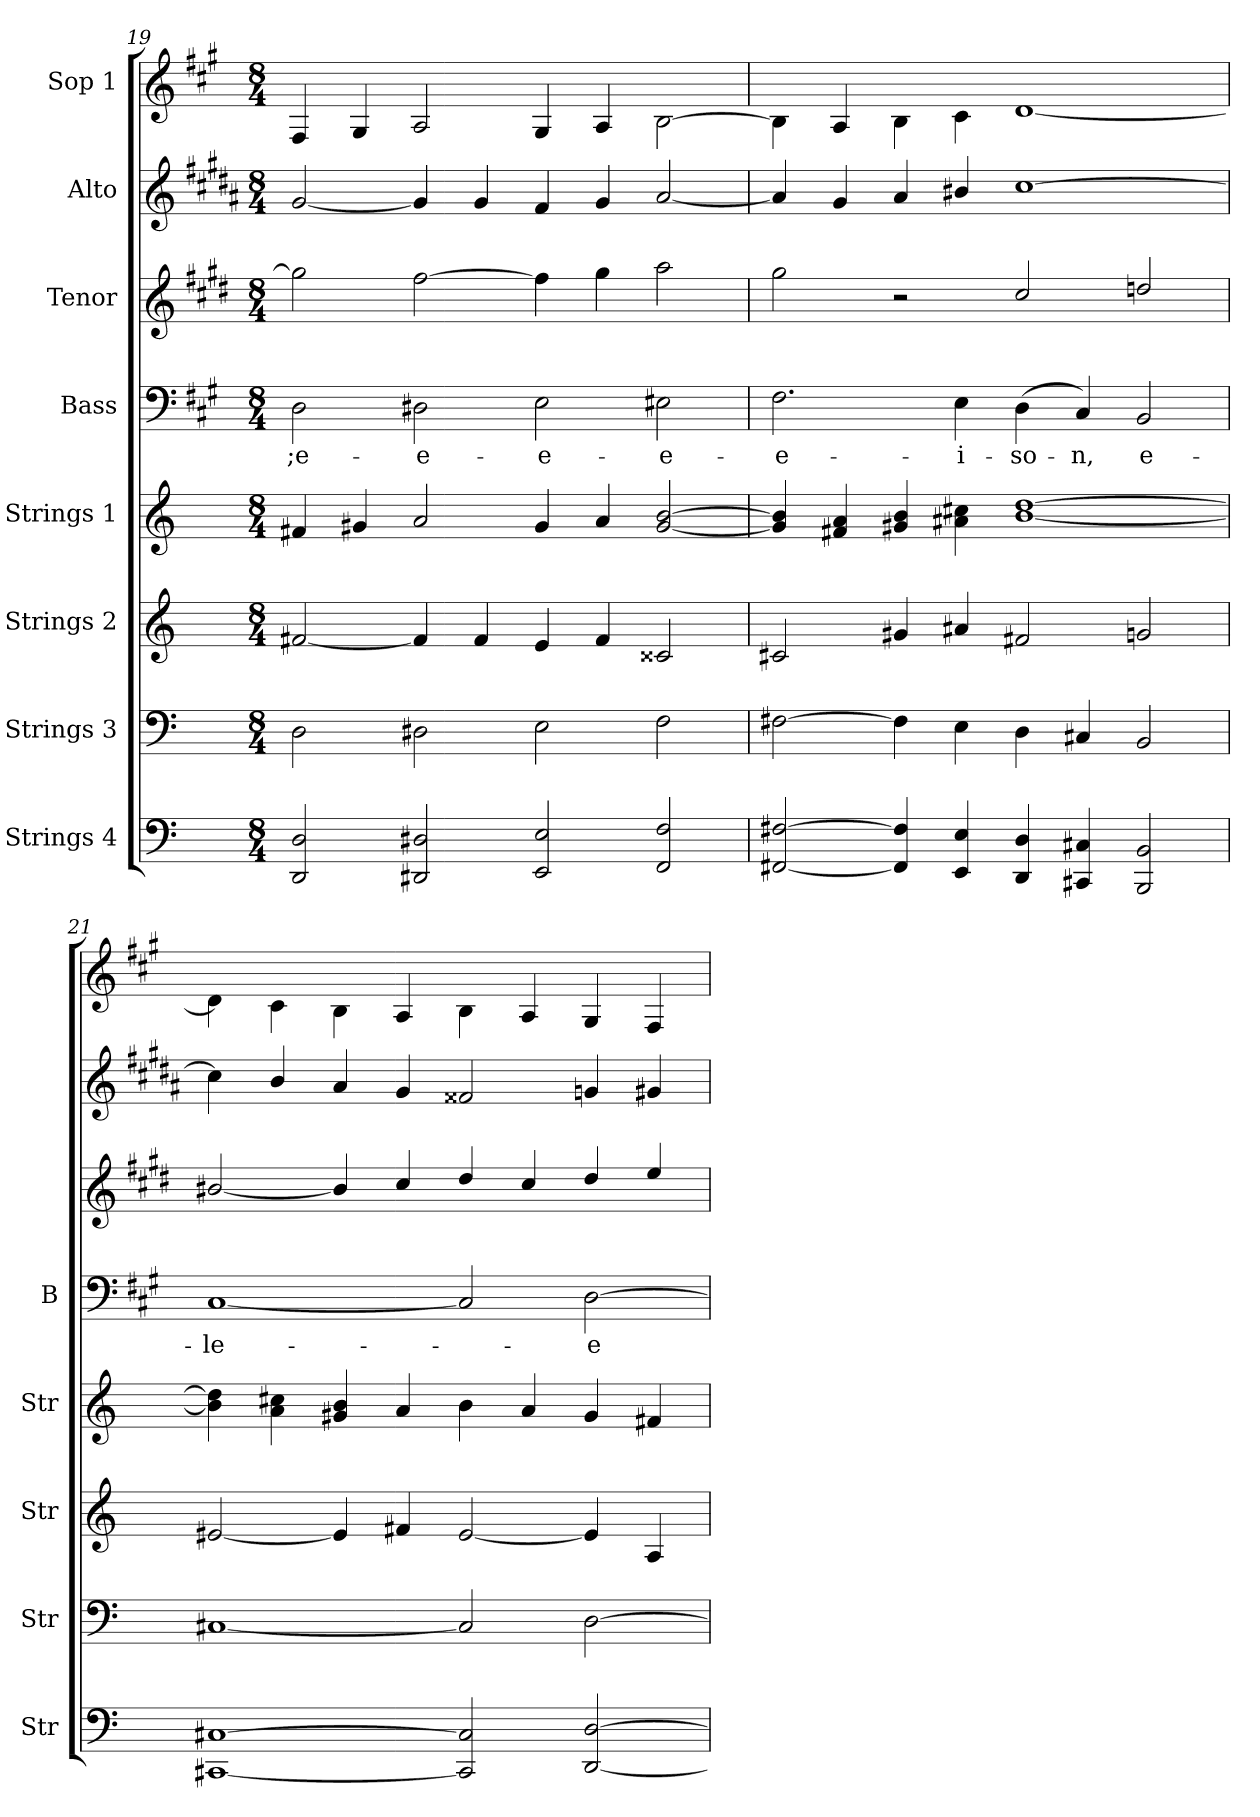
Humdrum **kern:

**kern	**kern	**kern	**kern	**kern	**text	**kern	**kern	**kern
*part8	*part7	*part6	*part5	*part4	*part4	*part3	*part2	*part1
*staff8	*staff7	*staff6	*staff5	*staff4	*staff4	*staff3	*staff2	*staff1
*I"Strings 4	*I"Strings 3	*I"Strings 2	*I"Strings 1	*I"Bass	*	*I"Tenor	*I"Alto	*I"Sop 1
*I'Str	*I'Str	*I'Str	*I'Str	*I'B	*	*	*	*
!!LO:LB:g=z
*clefF4	*clefF4	*clefG2	*clefG2	*clefF4	*	*clefG2	*clefG2	*clefG2
*	*	*	*	*	*	*ITrd4c7	*ITrd1c2	*ITrd-7c-12
*k[]	*k[]	*k[]	*k[]	*k[f#c#g#]	*	*k[f#c#g#]	*k[f#c#g#]	*k[f#c#g#]
*C:	*C:	*C:	*C:	*A:	*	*A:	*A:	*A:
*M8/4	*M8/4	*M8/4	*M8/4	*M8/4	*	*M8/4	*M8/4	*M8/4
=19	=19	=19	=19	=19	=19	=19	=19	=19
2DD/ 2D/	2D\	[2f#X/	4f#X/	2D\	-;e-	2cc#\]	[2f#/	4f#/
.	.	.	4g#X/	.	.	.	.	4g#/
2DD#X/ 2D#X/	2D#X\	4f#/]	2a/	2D#X\	-e-	[2b\	4f#/]	2a/
.	.	4f#/	.	.	.	.	4f#/	.
2EE/ 2E/	2E\	4e/	4g#/	2E\	-e-	4b\]	4e/	4g#/
.	.	4f#/	4a/	.	.	4cc#\	4f#/	4a/
2FF/ 2F/	2F\	2c##X/	[2g#/ [2b/	2E#X\	-e-	2dd\	[2g#/	[2b\
=20	=20	=20	=20	=20	=20	=20	=20	=20
[2FF#X/ [2F#X/	[2F#X\	2c#X/	4g#/] 4b/]	2.F#\	-e-	2cc#\	4g#/]	4b\]
.	.	.	4f#X/ 4a/	.	.	.	4f#/	4a/
4FF#/] 4F#/]	4F#\]	4g#X/	4g#X/ 4b/	.	.	2r	4g#/	4b\
4EE/ 4E/	4E\	4a#X/	4a#X\ 4cc#X\	4E\	-i-	.	4a#X/	4cc#\
4DD/ 4D/	4D\	2f#X/	[1b [1dd	(4D\	-so-	2f#/	[1b	[1dd
4CC#X/ 4C#X/	4C#X/	.	.	4C#/)	-n,	.	.	.
2BBB/ 2BB/	2BB/	2gn/	.	2BB/	e-	2gn/	.	.
=21	=21	=21	=21	=21	=21	=21	=21	=21
[1CC#X [1C#X	[1C#X	[2e#X/	4b\] 4dd\]	[1C#	-le-	[2e#X/	4b\]	4dd\]
.	.	.	4a\ 4cc#X\	.	.	.	4a/	4cc#\
.	.	4e#/]	4g#X/ 4b/	.	.	4e#/]	4g#/	4b\
.	.	4f#X/	4a/	.	.	4f#/	4f#/	4a/
2CC#/] 2C#/]	2C#/]	[2e#/	4b\	2C#/]	.	4g#/	2e#X/	4b\
.	.	.	4a/	.	.	4f#/	.	4a/
[2DD/ [2D/	[2D\	4e#/]	4g#/	[2D\	-e-	4g#/	4fn/	4g#/
.	.	4A/	4f#X/	.	.	4a/	4f#X/	4f#/
=	=	=	=	=	=	=	=	=
*-	*-	*-	*-	*-	*-	*-	*-	*-
